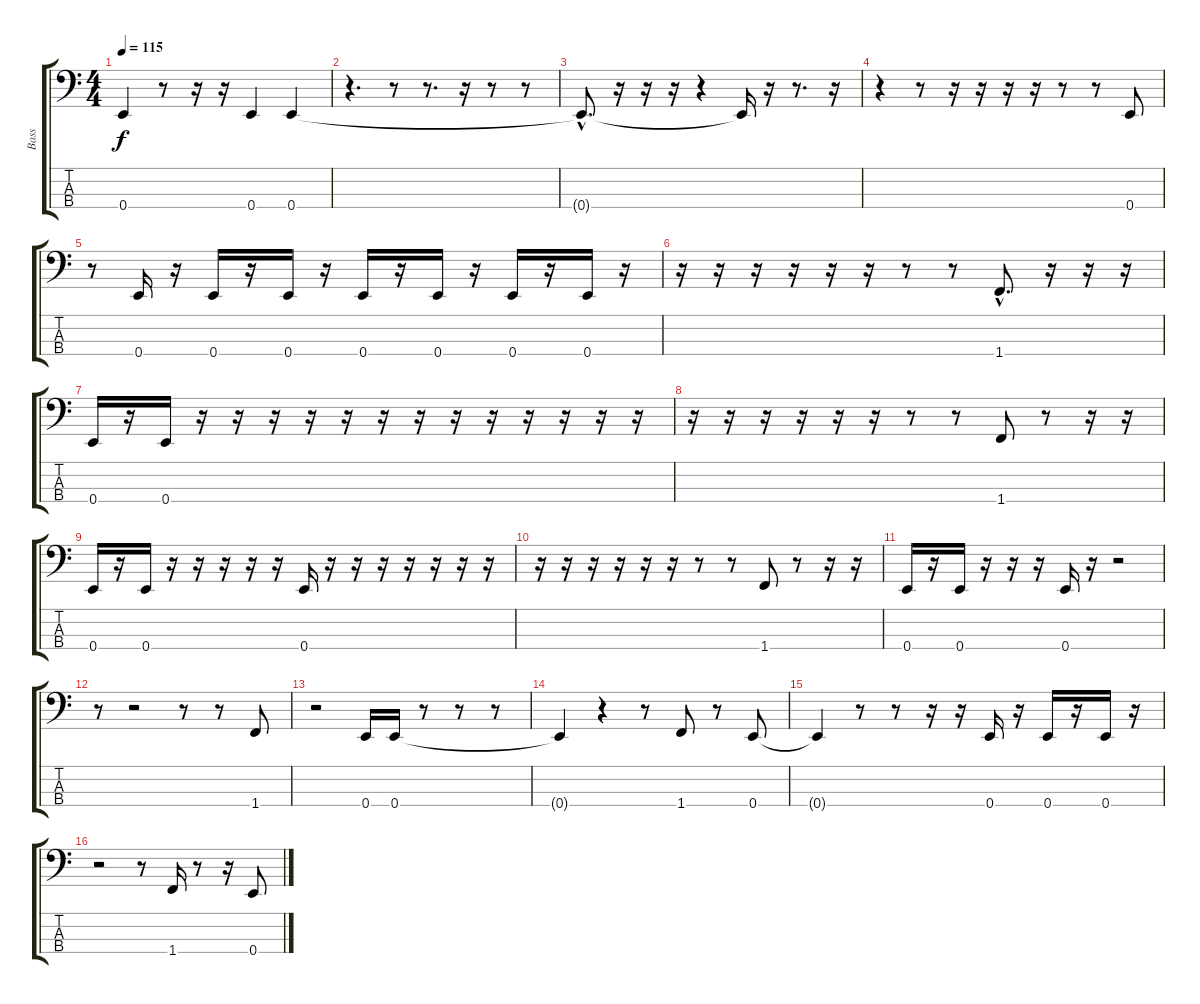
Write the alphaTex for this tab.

\track ("Bass" "Bass") {instrument electricbasspick}
\staff {score tabs}
\tuning (G2 D2 A1 E1) {hide}
\ts (4 4)
\tempo 115
\clef f4
\ks c
0.4{t}.4{dy f} r.8 r.16 r.16 0.4.4 0.4.4 |
r.4{d} r.8 r.8{d} r.16 r.8 r.8 |
0.4{hac t}.8{d} r.16 r.16 r.16 r.4 0.4{t}.16 r.16 r.8{d} r.16 |
r.4 r.8 r.16 r.16 r.16 r.16 r.8 r.8 0.4.8 |
r.8 0.4.16 r.16 0.4.16 r.16 0.4.16 r.16 0.4.16 r.16 0.4.16 r.16 0.4.16 r.16 0.4.16 r.16 |
r.16 r.16 r.16 r.16 r.16 r.16 r.8 r.8 1.4{hac}.8{d} r.16 r.16 r.16 |
0.4.16 r.16 0.4.16 r.16 r.16 r.16 r.16 r.16 r.16 r.16 r.16 r.16 r.16 r.16 r.16 r.16 |
r.16 r.16 r.16 r.16 r.16 r.16 r.8 r.8 1.4.8 r.8 r.16 r.16 |
0.4.16 r.16 0.4.16 r.16 r.16 r.16 r.16 r.16 0.4.16 r.16 r.16 r.16 r.16 r.16 r.16 r.16 |
r.16 r.16 r.16 r.16 r.16 r.16 r.8 r.8 1.4.8 r.8 r.16 r.16 |
0.4.16 r.16 0.4.16 r.16 r.16 r.16 0.4.16 r.16 r.2 |
r.8 r.2 r.8 r.8 1.4.8 |
r.2 0.4.16 0.4.16 r.8 r.8 r.8 |
0.4{t}.4 r.4 r.8 1.4.8 r.8 0.4.8 |
0.4{t}.4 r.8 r.8 r.16 r.16 0.4.16 r.16 0.4.16 r.16 0.4.16 r.16 |
r.2 r.8 1.4.16 r.8 r.16 0.4.8
